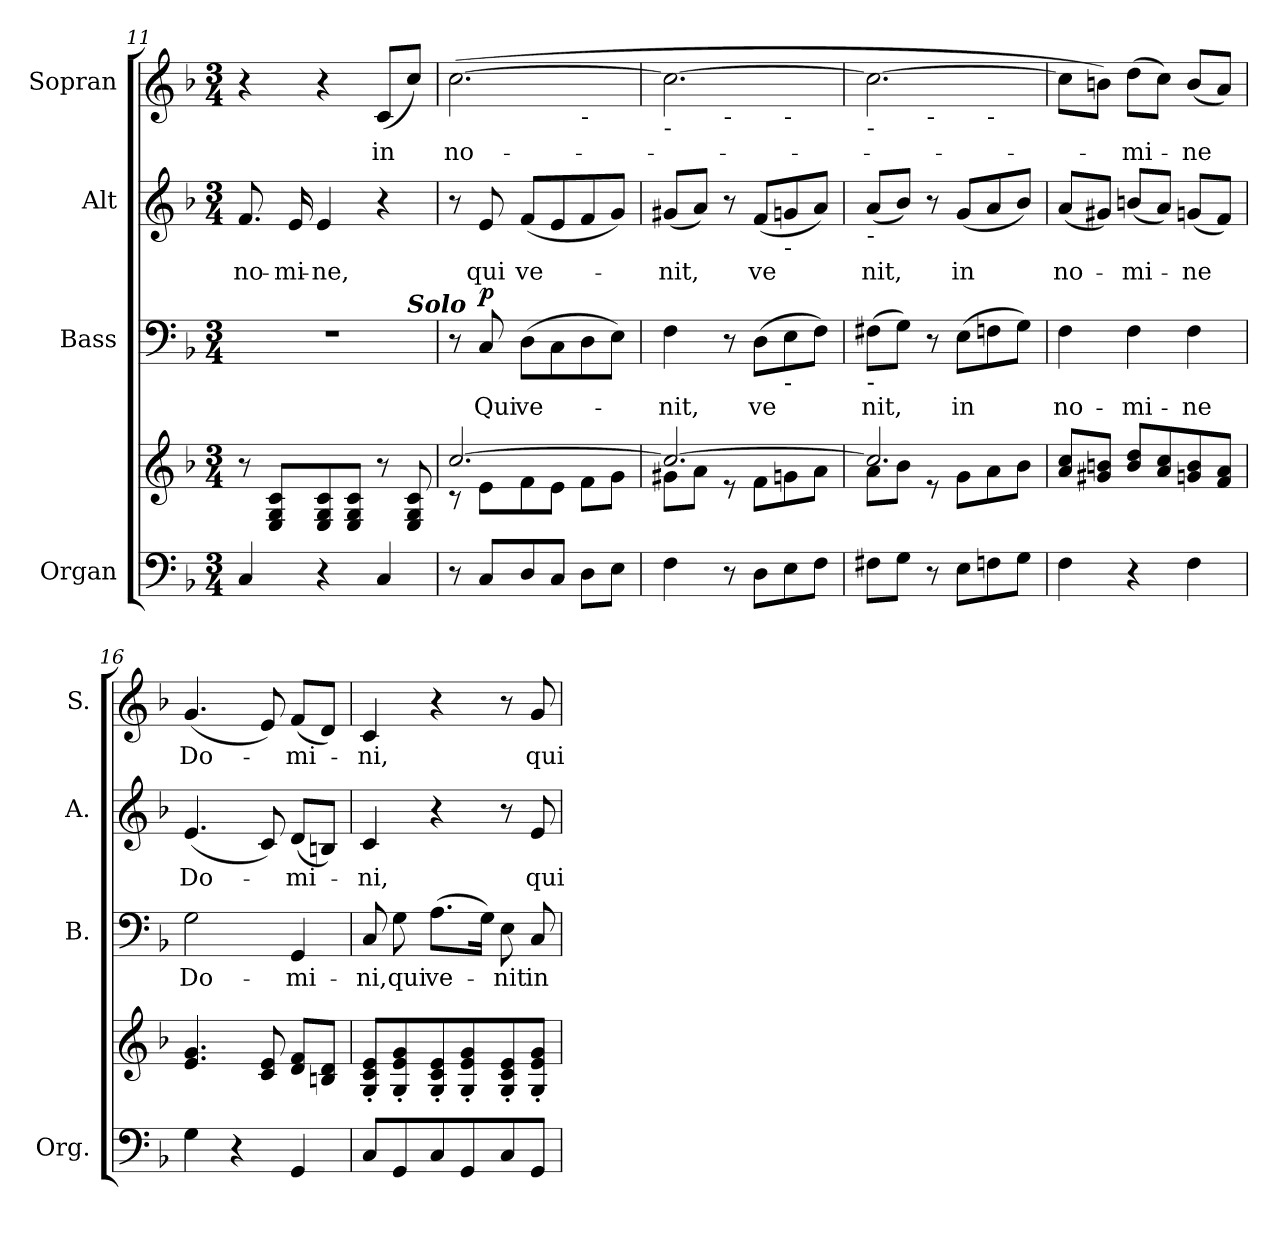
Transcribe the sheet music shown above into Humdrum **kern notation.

**kern	**kern	**kern	**text	**dynam	**kern	**text	**kern	**text
*part4	*part4	*part3	*part3	*part3	*part2	*part2	*part1	*part1
*staff5	*staff4	*staff3	*staff3	*staff3	*staff2	*staff2	*staff1	*staff1
*I"Organ	*	*I"Bass	*	*	*I"Alt	*	*I"Sopran	*
*I'Org.	*	*I'B.	*	*	*I'A.	*	*I'S.	*
*clefF4	*clefG2	*clefF4	*	*	*clefG2	*	*clefG2	*
*k[b-]	*k[b-]	*k[b-]	*	*	*k[b-]	*	*k[b-]	*
*F:	*F:	*F:	*	*	*F:	*	*F:	*
*M3/4	*M3/4	*M3/4	*	*	*M3/4	*	*M3/4	*
=11	=11	=11	=11	=11	=11	=11	=11	=11
!	!	!LO:N:vis=1	!	!	!	!	!	!
!	!	!	!	!	!	!LO:LY:b:color=#000000	!	!
*	*	*^	*	*	*	*	*	*
4Ci/	8r	2.r	2ryy	.	.	8.fi/	no-	4r	.
.	8Ei/ 8Gi 8ciL	.	.	.	.	.	.	.	.
!	!	!	!	!	!	!	!LO:LY:b:color=#000000	!	!
.	.	.	.	.	.	16ei/	-mi-	.	.
!	!	!	!	!	!	!	!LO:LY:b:color=#000000	!	!
4r	8Ei/ 8Gi 8ci	.	.	.	.	4ei/	-ne,	4r	.
.	8Ei/ 8Gi 8ciJ	.	.	.	.	.	.	.	.
!	!	!	!	!	!	!	!	!	!LO:LY:b:color=#000000
4Ci/	8r	.	8ryy	.	.	4r	.	(8ci/L	in
!	!	!	!LO:TX:a:Bi:t=Solo	!	!	!	!	!	!
.	8Ei/ 8Gi 8ci	.	8ryy	.	.	.	.	8cci/J)	.
*	*	*v	*v	*	*	*	*	*	*
=12	=12	=12	=12	=12	=12	=12	=12	=12
*	*^	*	*	*	*	*	*	*
*	*	*	*^	*	*	*	*	*	*
!	!	!	!	!	!	!	!	!	!	!LO:LY:b:color=#000000
*	*	*	*v	*v	*	*	*	*	*^	*
8r	[>2.cci/	8r	8r	.	.	8r	.	([>2.cci\	2ryy	no-
!	!	!	!	!LO:LY:b:color=#000000	!	!	!	!	!	!
!	!	!	!	!	!	!	!LO:LY:b:color=#000000	!	!	!
8Ci/L	.	8ei\L	8Ci/	Qui	p	8ei/	qui	.	.	.
!	!	!	!	!LO:LY:b:color=#000000	!	!	!	!	!	!
!	!	!	!	!	!	!	!LO:LY:b:color=#000000	!	!	!
8Di/	.	8fi\	(8Di\L	ve-	.	(8fi/L	ve-	.	.	.
8Ci/J	.	8ei\J	8Ci\	.	.	8ei/	.	.	.	.
!	!	!	!	!	!	!	!	!	!LO:TX:b:t=-	!
8Di\L	.	8fi\L	8Di\	.	.	8fi/	.	.	4ryy	.
8Ei\J	.	8gi\J	8Ei\J)	.	.	8gi/J)	.	.	.	.
*	*	*	*	*	*	*	*	*v	*v	*
=13	=13	=13	=13	=13	=13	=13	=13	=13	=13
*	*	*	*	*	*	*	*	*^	*
!	!	!	!	!LO:LY:b:color=#000000	!	!	!	!	!	!
*	*	*	*	*	*	*	*	*v	*v	*
*	*	*	*	*	*	*	*	*^	*
!	!	!	!	!	!	!	!	!LO:TX:b:t=-	!	!
!	!	!	!	!	!	!	!LO:LY:b:color=#000000	!	!	!
*	*	*	*	*	*	*	*	*	*^	*
4Fi\	2.cci/_>	8g#Xi\L	4Fi\	-nit,	.	(8g#Xi/L	-nit,	2.cci\_>	4ryy	2ryy	.
.	.	8ai\J	.	.	.	8ai/J)	.	.	.	.	.
!	!	!	!	!	!	!	!	!	!LO:TX:b:t=-	!	!
8r	.	8r	8r	.	.	8r	.	.	2ryy	.	.
!	!	!	!	!LO:LY:b:color=#000000	!	!	!	!	!	!	!
!	!	!	!	!	!	!	!LO:LY:b:color=#000000	!	!	!	!
8Di\L	.	8fi\L	(8Di\L	ve	.	(8fi/L	ve	.	.	.	.
!	!	!	!	!	!	!	!	!	!	!LO:TX:b:t=-	!
!	!	!	!	!	!	!LO:TX:b:t=-	!	!	!	!	!
!	!	!	!LO:TX:b:t=-	!	!	!	!	!	!	!	!
8Ei\	.	8gni\	8Ei\	.	.	8gni/	.	.	.	4ryy	.
8Fi\J	.	8ai\J	8Fi\J)	.	.	8ai/J)	.	.	.	.	.
!!LO:PB:g=z	!!	!!
=14	=14	=14	=14	=14	=14	=14	=14	=14	=14	=14	=14
!	!	!	!	!LO:LY:b:color=#000000	!	!	!	!	!	!	!
!	!	!	!	!	!	!	!	!LO:TX:b:t=-	!	!	!
!	!	!	!	!	!	!LO:TX:b:t=-	!	!	!	!	!
!	!	!	!LO:TX:b:t=-	!	!	!	!	!	!	!	!
!	!	!	!	!	!	!	!LO:LY:b:color=#000000	!	!	!	!
8F#Xi\L	2.cci/]	8ai\L	(8F#Xi\L	nit,	.	(8ai/L	nit,	2.cci\_>	4ryy	2ryy	.
8Gi\J	.	8b-i\J	8Gi\J)	.	.	8b-i/J)	.	.	.	.	.
!	!	!	!	!	!	!	!	!	!LO:TX:b:t=-	!	!
8r	.	8r	8r	.	.	8r	.	.	2ryy	.	.
!	!	!	!	!LO:LY:b:color=#000000	!	!	!	!	!	!	!
!	!	!	!	!	!	!	!LO:LY:b:color=#000000	!	!	!	!
8Ei\L	.	8gi\L	(8Ei\L	in	.	(8gi/L	in	.	.	.	.
!	!	!	!	!	!	!	!	!	!	!LO:TX:b:t=-	!
8Fni\	.	8ai\	8Fni\	.	.	8ai/	.	.	.	4ryy	.
8Gi\J	.	8b-i\J	8Gi\J)	.	.	8b-i/J)	.	.	.	.	.
*	*v	*v	*	*	*	*	*	*v	*v	*v	*
=15	=15	=15	=15	=15	=15	=15	=15	=15
*	*^	*	*	*	*	*	*^	*
*	*	*	*	*	*	*	*	*	*^	*
!	!	!	!	!LO:LY:b:color=#000000	!	!	!	!	!	!	!
*	*v	*v	*	*	*	*	*	*v	*v	*v	*
*	*^	*	*	*	*	*	*^	*
*	*	*	*	*	*	*	*	*	*^	*
!	!	!	!	!	!	!	!	!LO:TX:b:t=-	!	!	!
!	!	!	!	!	!	!	!LO:LY:b:color=#000000	!	!	!	!
*	*v	*v	*	*	*	*	*	*v	*v	*v	*
4Fi\	8ai/ 8cciL	4Fi\	no-	.	(8ai/L	no-	8cci\L]	.
.	8g#Xi/ 8bniJ	.	.	.	8g#Xi/J)	.	8bni\J)	.
!	!	!	!LO:LY:b:color=#000000	!	!	!	!	!
!	!	!	!	!	!	!LO:LY:b:color=#000000	!	!
!	!	!	!	!	!	!	!	!LO:LY:b:color=#000000
4r	8bi/ 8ddiL	4Fi\	-mi-	.	(8bni/L	-mi-	(8ddi\L	-mi-
.	8ai/ 8cci	.	.	.	8ai/J)	.	8cci\J)	.
!	!	!	!LO:LY:b:color=#000000	!	!	!	!	!
!	!	!	!	!	!	!LO:LY:b:color=#000000	!	!
!	!	!	!	!	!	!	!	!LO:LY:b:color=#000000
4Fi\	8gni/ 8bi	4Fi\	-ne	.	(8gni/L	-ne	(8bi/L	-ne
.	8fi/ 8aiJ	.	.	.	8fi/J)	.	8ai/J)	.
=16	=16	=16	=16	=16	=16	=16	=16	=16
!	!	!	!LO:LY:b:color=#000000	!	!	!	!	!
!	!	!	!	!	!	!LO:LY:b:color=#000000	!	!
!	!	!	!	!	!	!	!	!LO:LY:b:color=#000000
4Gi\	4.ei/ 4.gi	2Gi\	Do-	.	(4.ei/	Do-	(4.gi/	Do-
4r	.	.	.	.	.	.	.	.
.	8ci/ 8ei	.	.	.	8ci/)	.	8ei/)	.
!	!	!	!LO:LY:b:color=#000000	!	!	!	!	!
!	!	!	!	!	!	!LO:LY:b:color=#000000	!	!
!	!	!	!	!	!	!	!	!LO:LY:b:color=#000000
4GGi/	8di/ 8fiL	4GGi/	-mi-	.	(8di/L	-mi-	(8fi/L	-mi-
.	8Bni/ 8diJ	.	.	.	8Bni/J)	.	8di/J)	.
=17	=17	=17	=17	=17	=17	=17	=17	=17
!	!	!	!LO:LY:b:color=#000000	!	!	!	!	!
!	!	!	!	!	!	!LO:LY:b:color=#000000	!	!
!	!	!	!	!	!	!	!	!LO:LY:b:color=#000000
8Ci/L	8Gi/' 8ci' 8ei'L	8Ci/	-ni,	.	4ci/	-ni,	4ci/	-ni,
!	!	!	!LO:LY:b:color=#000000	!	!	!	!	!
8GGi/	8Gi/' 8ei' 8gi'	8Gi\	qui	.	.	.	.	.
!	!	!	!LO:LY:b:color=#000000	!	!	!	!	!
8Ci/	8Gi/' 8ci' 8ei'	(8.Ai\L	ve-	.	4r	.	4r	.
8GGi/	8Gi/' 8ei' 8gi'	.	.	.	.	.	.	.
.	.	16Gi\Jk)	.	.	.	.	.	.
!	!	!	!LO:LY:b:color=#000000	!	!	!	!	!
8Ci/	8Gi/' 8ci' 8ei'	8Ei\	-nit	.	8r	.	8r	.
!	!	!	!LO:LY:b:color=#000000	!	!	!	!	!
!	!	!	!	!	!	!LO:LY:b:color=#000000	!	!
!	!	!	!	!	!	!	!	!LO:LY:b:color=#000000
8GGi/J	8Gi/' 8ei' 8gi'J	8Ci/	in	.	8ei/	qui	8gi/	qui
=	=	=	=	=	=	=	=	=
*-	*-	*-	*-	*-	*-	*-	*-	*-
